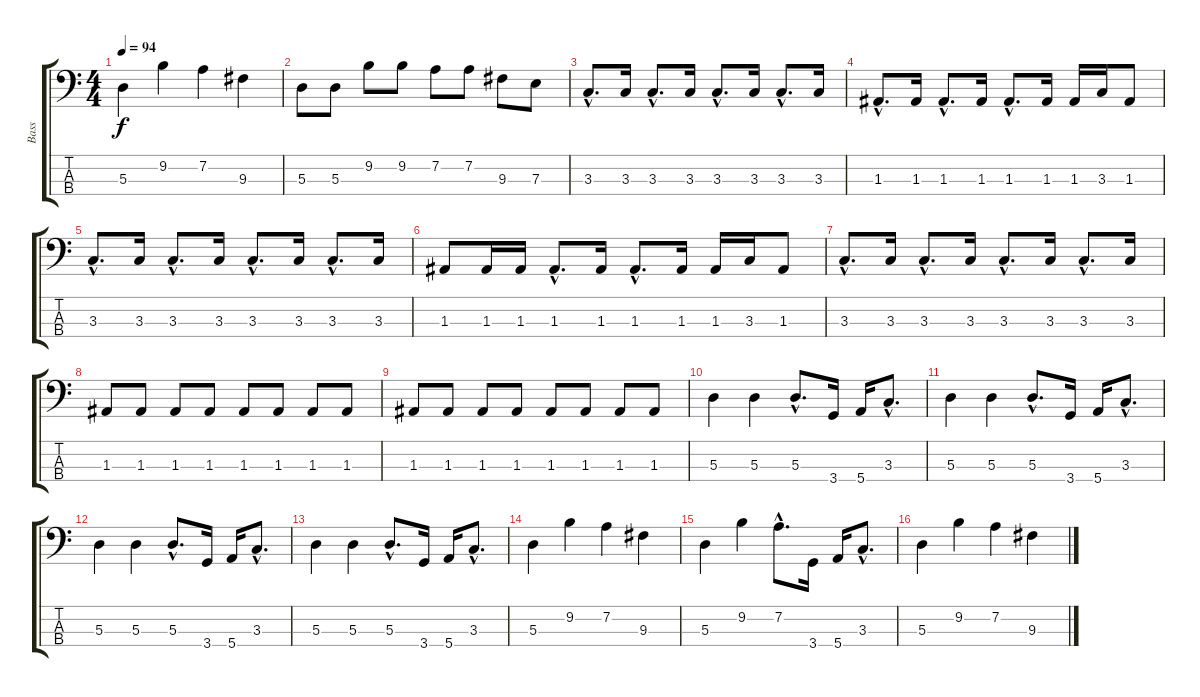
\track ("Bass" "Bass") {instrument electricbasspick}
\staff {score tabs}
\tuning (G2 D2 A1 E1) {hide}
\ts (4 4)
\tempo 94
\clef f4
\ks c
5.3.4{dy f} 9.2.4 7.2.4 9.3.4 |
5.3.8 5.3.8 9.2.8 9.2.8 7.2.8 7.2.8 9.3.8 7.3.8 |
3.3{hac}.8{d} 3.3.16 3.3{hac}.8{d} 3.3.16 3.3{hac}.8{d} 3.3.16 3.3{hac}.8{d} 3.3.16 |
1.3{hac}.8{d} 1.3.16 1.3{hac}.8{d} 1.3.16 1.3{hac}.8{d} 1.3.16 1.3.16 3.3.16 1.3.8 |
3.3{hac}.8{d} 3.3.16 3.3{hac}.8{d} 3.3.16 3.3{hac}.8{d} 3.3.16 3.3{hac}.8{d} 3.3.16 |
1.3.8 1.3.16 1.3.16 1.3{hac}.8{d} 1.3.16 1.3{hac}.8{d} 1.3.16 1.3.16 3.3.16 1.3.8 |
3.3{hac}.8{d} 3.3.16 3.3{hac}.8{d} 3.3.16 3.3{hac}.8{d} 3.3.16 3.3{hac}.8{d} 3.3.16 |
1.3.8 1.3.8 1.3.8 1.3.8 1.3.8 1.3.8 1.3.8 1.3.8 |
1.3.8 1.3.8 1.3.8 1.3.8 1.3.8 1.3.8 1.3.8 1.3.8 |
5.3.4 5.3.4 5.3{hac}.8{d} 3.4.16 5.4.16 3.3{hac}.8{d} |
5.3.4 5.3.4 5.3{hac}.8{d} 3.4.16 5.4.16 3.3{hac}.8{d} |
5.3.4 5.3.4 5.3{hac}.8{d} 3.4.16 5.4.16 3.3{hac}.8{d} |
5.3.4 5.3.4 5.3{hac}.8{d} 3.4.16 5.4.16 3.3{hac}.8{d} |
5.3.4 9.2.4 7.2.4 9.3.4 |
5.3.4 9.2.4 7.2{hac}.8{d} 3.4.16 5.4.16 3.3{hac}.8{d} |
5.3.4 9.2.4 7.2.4 9.3.4
